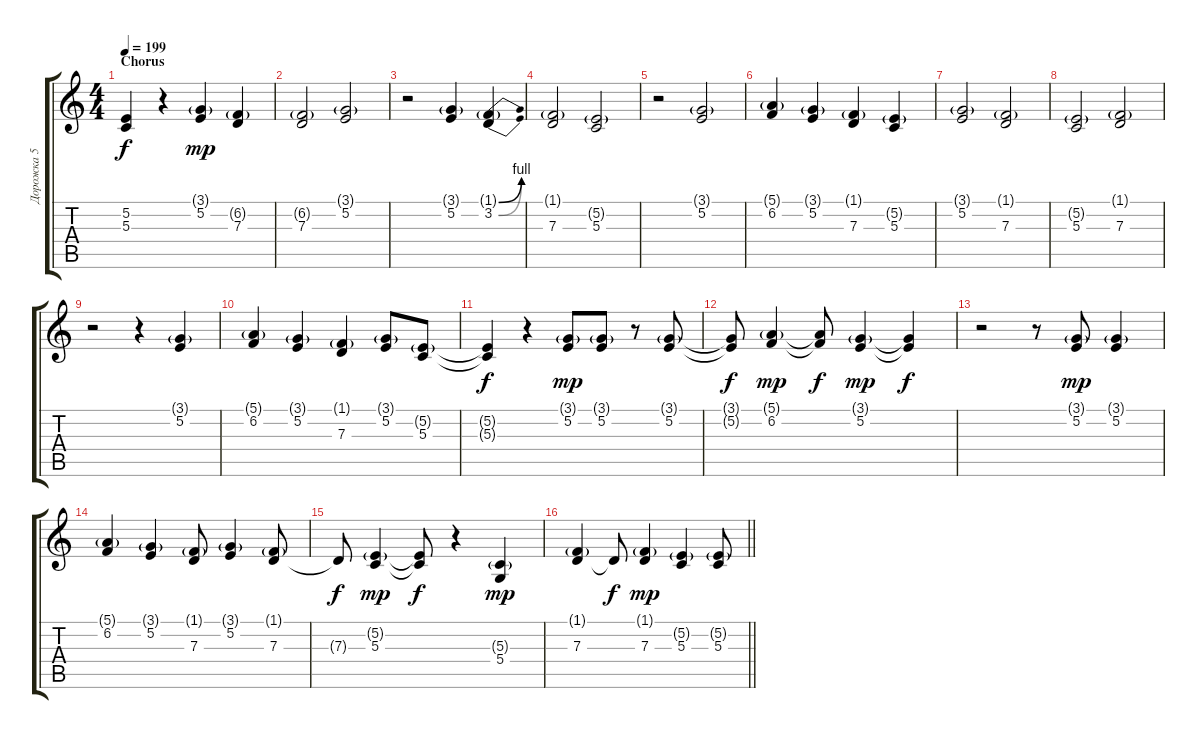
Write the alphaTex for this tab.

\track ("Дорожка 5" "Дорожка 5") {instrument altosax}
\staff {score tabs}
\tuning (E4 B3 G3 D3 A2 E2) {hide}
\ts (4 4)
\section ("" "Chorus")
\tempo 199
\clef g2
\ks c
(5.2{t} 5.3{t}).4{dy f} r.4 (3.1{g} 5.2).4{dy mp} (6.2{g} 7.3).4 |
(6.2{g} 7.3).2 (3.1{g} 5.2).2 |
r.2 (3.1{g} 5.2).4 (1.1{be (bend 0 0 60 4) g} 3.2{be (bend 0 0 60 4)}).4 |
(1.1{g} 7.3).2 (5.2{g} 5.3).2 |
r.2 (3.1{g} 5.2).2 |
(5.1{g} 6.2).4 (3.1{g} 5.2).4 (1.1{g} 7.3).4 (5.2{g} 5.3).4 |
(3.1{g} 5.2).2 (1.1{g} 7.3).2 |
(5.2{g} 5.3).2 (1.1{g} 7.3).2 |
r.2 r.4 (3.1{g} 5.2).4 |
(5.1{g} 6.2).4 (3.1{g} 5.2).4 (1.1{g} 7.3).4 (3.1{g} 5.2).8 (5.2{g} 5.3).8 |
(5.2{t} 5.3{t}).4{dy f} r.4 (3.1{g} 5.2).8{dy mp} (3.1{g} 5.2).8 r.8 (3.1{g} 5.2).8 |
(3.1{t} 5.2{t}).8{dy f} (5.1{g} 6.2).4{dy mp} (5.1{t} 6.2{t}).8{dy f} (3.1{g} 5.2).4{dy mp} (3.1{t} 5.2{t}).4{dy f} |
r.2 r.8 (3.1{g} 5.2).8{dy mp} (3.1{g} 5.2).4 |
(5.1{g} 6.2).4 (3.1{g} 5.2).4 (1.1{g} 7.3).8 (3.1{g} 5.2).4 (1.1{g} 7.3).8 |
7.3{t}.8{dy f} (5.2{g} 5.3).4{dy mp} (5.2{t} 5.3{t}).8{dy f} r.4 (5.3{g} 5.4).4{dy mp} |
\barLineRight lightlight
(1.1{g} 7.3).4 7.3{t}.8{dy f} (1.1{g} 7.3).4{dy mp} (5.2{g} 5.3).4 (5.2{g} 5.3).8
